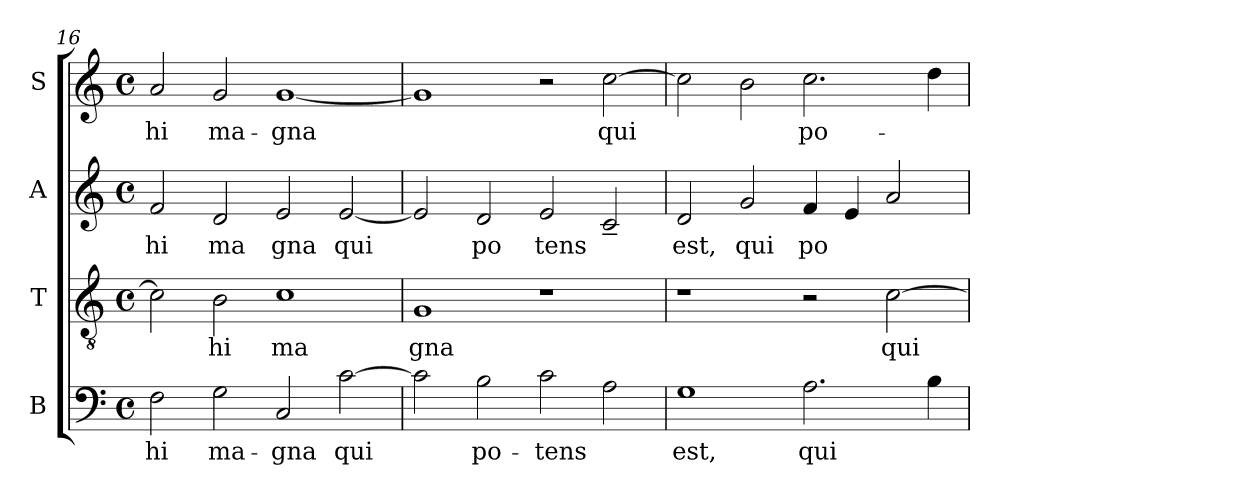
**kern	**text	**kern	**text	**kern	**text	**kern	**text
*part4	*part4	*part3	*part3	*part2	*part2	*part1	*part1
*staff4	*staff4	*staff3	*staff3	*staff2	*staff2	*staff1	*staff1
*I"B	*	*I"T	*	*I"A	*	*I"S	*
*I'B	*	*I'T	*	*I'A	*	*I'S	*
*clefF4	*	*clefGv2	*	*clefG2	*	*clefG2	*
*M4/4	*	*M4/4	*	*M4/4	*	*M4/4	*
*met(c)	*	*met(c)	*	*met(c)	*	*met(c)	*
=16	=16	=16	=16	=16	=16	=16	=16
!	!LO:LY:b:cj	!	!	!	!LO:LY:b:cj	!	!LO:LY:b:cj
2F\	-hi	2c\]	.	2f/	hi	2a/	-hi
!	!LO:LY:b:cj	!	!LO:LY:b:cj	!	!LO:LY:b:cj	!	!LO:LY:b:cj
2G\	ma-	2B\	hi	2d/	ma	2g/	ma-
!	!LO:LY:b:cj	!	!LO:LY:b:cj	!	!LO:LY:b:cj	!	!LO:LY:b
2C/	-gna	1c	ma	2e/	gna	[<1g	-gna
!	!LO:LY:b	!	!	!	!LO:LY:b	!	!
[>2c\	qui	.	.	[<2e/	qui	.	.
=17	=17	=17	=17	=17	=17	=17	=17
!	!	!	!LO:LY:b:cj	!	!	!	!
2c\]	.	1G	gna	2e/]	.	1g]	.
!	!LO:LY:b:cj	!	!	!	!LO:LY:b:cj	!	!
2B\	po-	.	.	2d/	po	.	.
!	!LO:LY:b	!	!	!	!LO:LY:b	!	!
2c\	-tens	1r	.	2e/	tens	2r	.
!	!	!	!	!	!	!	!LO:LY:b
2A\	.	.	.	2c~</	.	[>2cc\	qui
=18	=18	=18	=18	=18	=18	=18	=18
!	!LO:LY:b:cj	!	!	!	!LO:LY:b:cj	!	!
1G	est,	1r	.	2d/	est,	2cc\]	.
!	!	!	!	!	!LO:LY:b:cj	!	!
.	.	.	.	2g/	qui	2b\	.
!	!LO:LY:b	!	!	!	!LO:LY:b:cj	!	!LO:LY:b:cj
2.A\	qui	2r	.	4f/	po	2.cc\	po-
.	.	.	.	4e/	.	.	.
!	!	!	!LO:LY:b	!	!	!	!
.	.	[>2c\	qui	2a/	.	.	.
4B\	.	.	.	.	.	4dd\	.
=	=	=	=	=	=	=	=
*-	*-	*-	*-	*-	*-	*-	*-
